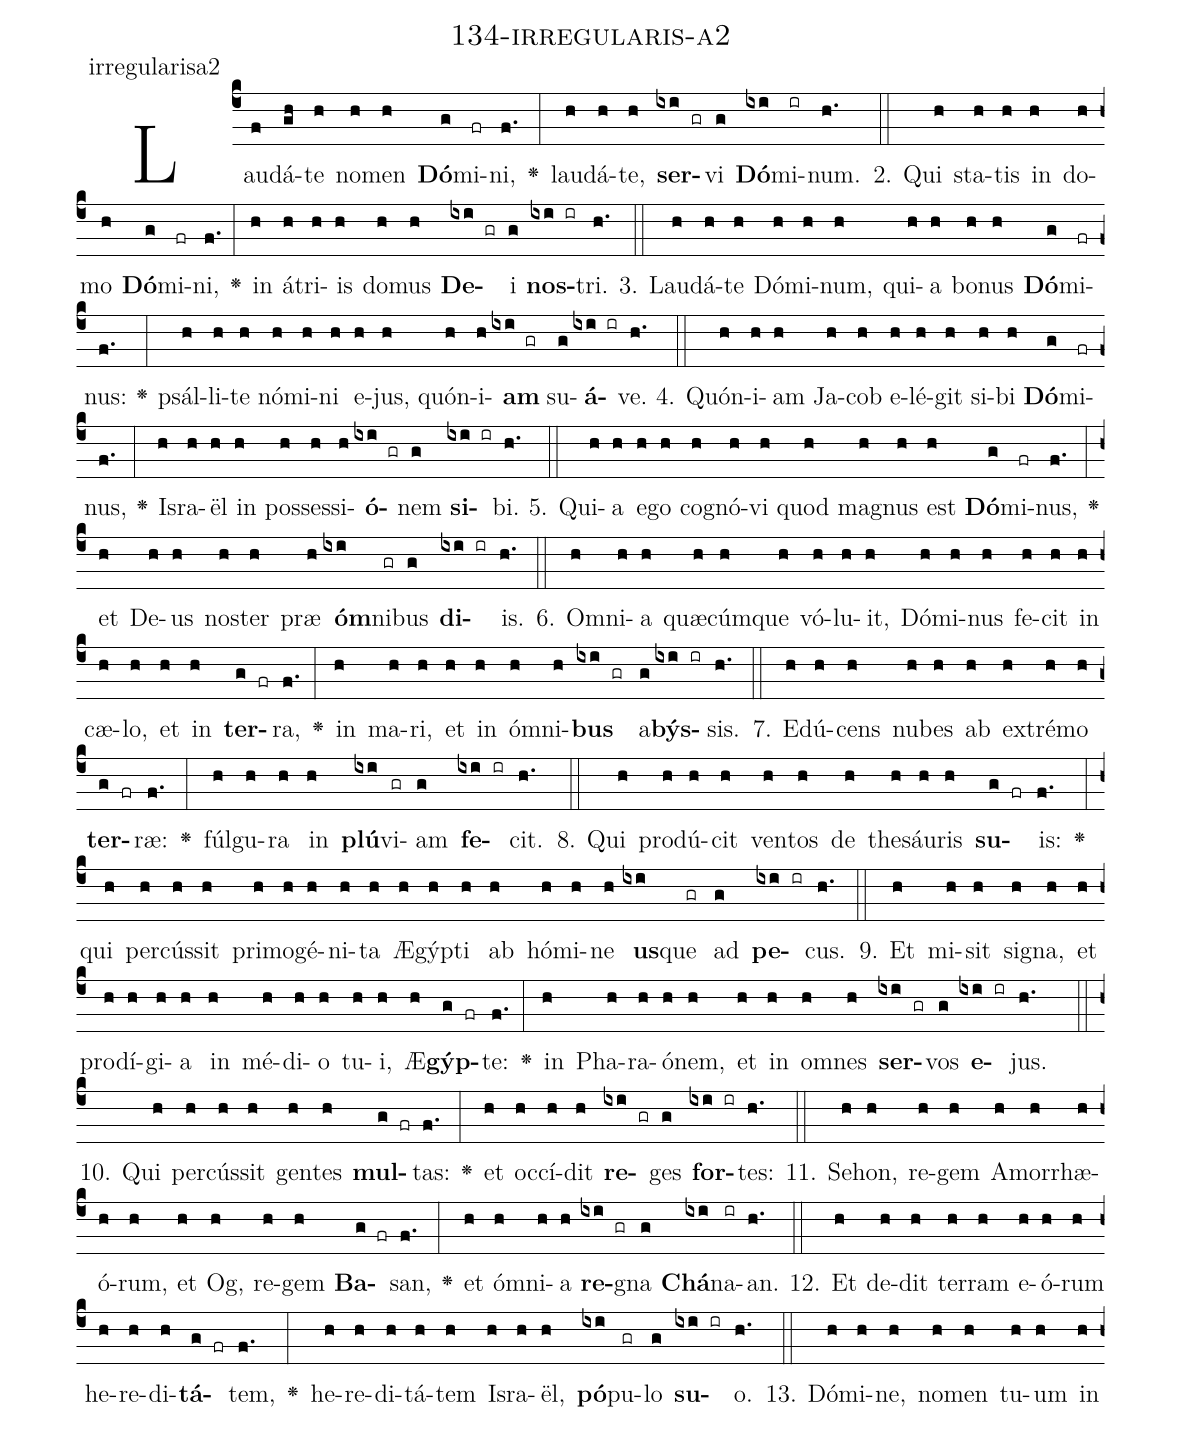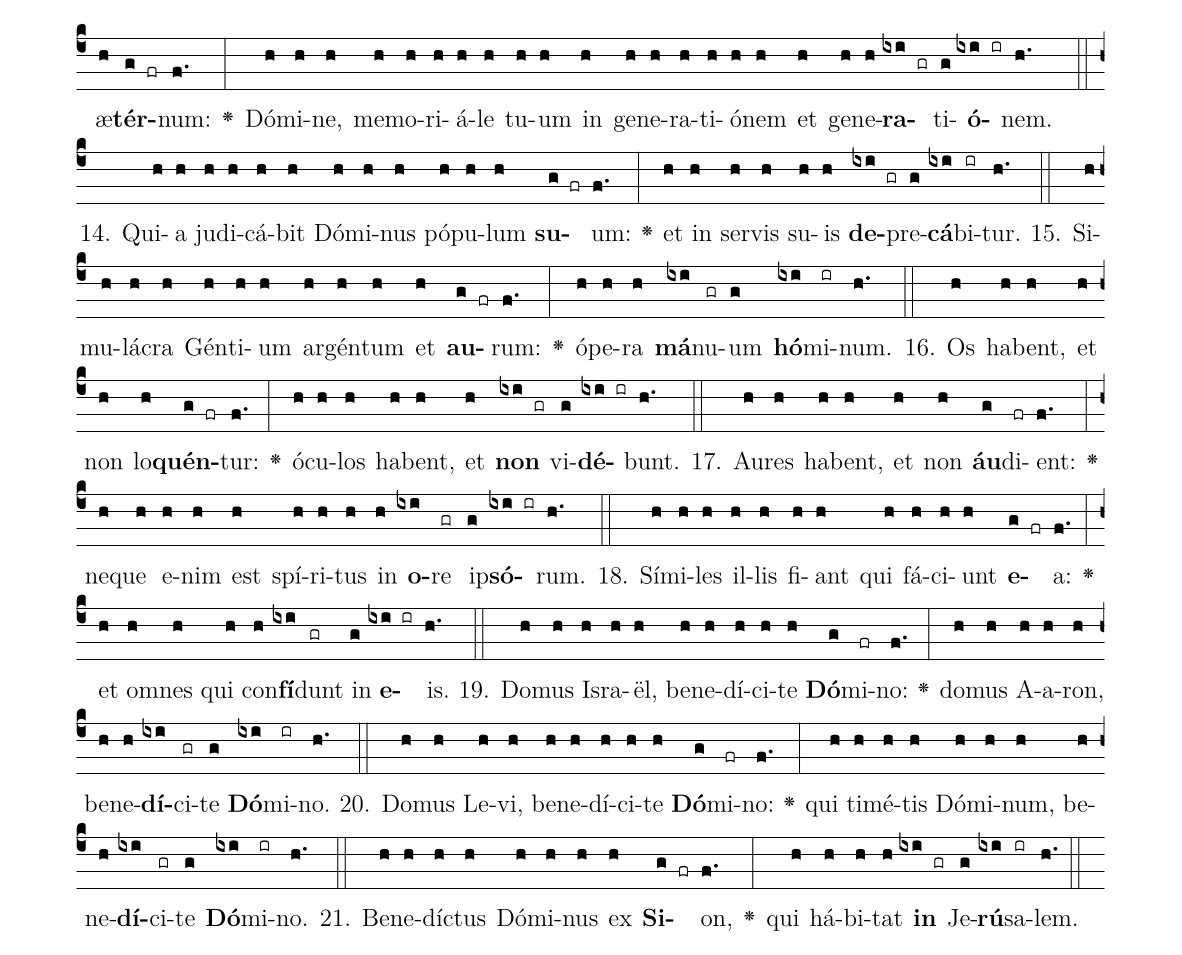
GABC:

name: 134-irregularis-a2;
annotation: irregularisa2;
%%
(c4)Lau(f)dá(gh)te(h) no(h)men(h) <b>Dó</b>(g)mi(fr)ni,(f.) <v>\greheightstar</v>(:) lau(h)dá(h)te,(h) <b>ser</b>(ixi gr)vi(g) <b>Dó</b>(ixi)mi(ir)num.(h.) (::)
2. Qui(h) sta(h)tis(h) in(h) do(h)mo(h) <b>Dó</b>(g)mi(fr)ni,(f.) <v>\greheightstar</v>(:) in(h) á(h)tri(h)is(h) do(h)mus(h) <b>De</b>(ixi gr)i(g) <b>nos</b>(ixi ir)tri.(h.) (::)
3. Lau(h)dá(h)te(h) Dó(h)mi(h)num,(h) qui(h)a(h) bo(h)nus(h) <b>Dó</b>(g)mi(fr)nus:(f.) <v>\greheightstar</v>(:) psál(h)li(h)te(h) nó(h)mi(h)ni(h) e(h)jus,(h) quón(h)i(h)<b>am</b>(ixi gr) su(g)<b>á</b>(ixi ir)ve.(h.) (::)
4. Quón(h)i(h)am(h) Ja(h)cob(h) e(h)lé(h)git(h) si(h)bi(h) <b>Dó</b>(g)mi(fr)nus,(f.) <v>\greheightstar</v>(:) Is(h)ra(h)ël(h) in(h) pos(h)ses(h)si(h)<b>ó</b>(ixi gr)nem(g) <b>si</b>(ixi ir)bi.(h.) (::)
5. Qui(h)a(h) e(h)go(h) co(h)gnó(h)vi(h) quod(h) ma(h)gnus(h) est(h) <b>Dó</b>(g)mi(fr)nus,(f.) <v>\greheightstar</v>(:) et(h) De(h)us(h) nos(h)ter(h) præ(h) <b>óm</b>(ixi)ni(gr)bus(g) <b>di</b>(ixi ir)is.(h.) (::)
6. Om(h)ni(h)a(h) quæ(h)cúm(h)que(h) vó(h)lu(h)it,(h) Dó(h)mi(h)nus(h) fe(h)cit(h) in(h) cæ(h)lo,(h) et(h) in(h) <b>ter</b>(g fr)ra,(f.) <v>\greheightstar</v>(:) in(h) ma(h)ri,(h) et(h) in(h) óm(h)ni(h)<b>bus</b>(ixi gr) a(g)<b>býs</b>(ixi ir)sis.(h.) (::)
7. E(h)dú(h)cens(h) nu(h)bes(h) ab(h) ex(h)tré(h)mo(h) <b>ter</b>(g fr)ræ:(f.) <v>\greheightstar</v>(:) fúl(h)gu(h)ra(h) in(h) <b>plú</b>(ixi)vi(gr)am(g) <b>fe</b>(ixi ir)cit.(h.) (::)
8. Qui(h) pro(h)dú(h)cit(h) ven(h)tos(h) de(h) the(h)sáu(h)ris(h) <b>su</b>(g fr)is:(f.) <v>\greheightstar</v>(:) qui(h) per(h)cús(h)sit(h) pri(h)mo(h)gé(h)ni(h)ta(h) Æ(h)gýp(h)ti(h) ab(h) hó(h)mi(h)ne(h) <b>us</b>(ixi)que(gr) ad(g) <b>pe</b>(ixi ir)cus.(h.) (::)
9. Et(h) mi(h)sit(h) si(h)gna,(h) et(h) prod(h)í(h)gi(h)a(h) in(h) mé(h)di(h)o(h) tu(h)i,(h) Æ(h)<b>gýp</b>(g fr)te:(f.) <v>\greheightstar</v>(:) in(h) Pha(h)ra(h)ó(h)nem,(h) et(h) in(h) om(h)nes(h) <b>ser</b>(ixi gr)vos(g) <b>e</b>(ixi ir)jus.(h.) (::)
10. Qui(h) per(h)cús(h)sit(h) gen(h)tes(h) <b>mul</b>(g fr)tas:(f.) <v>\greheightstar</v>(:) et(h) oc(h)cí(h)dit(h) <b>re</b>(ixi gr)ges(g) <b>for</b>(ixi ir)tes:(h.) (::)
11. Se(h)hon,(h) re(h)gem(h) A(h)mor(h)rhæ(h)ó(h)rum,(h) et(h) Og,(h) re(h)gem(h) <b>Ba</b>(g fr)san,(f.) <v>\greheightstar</v>(:) et(h) óm(h)ni(h)a(h) <b>re</b>(ixi gr)gna(g) <b>Chá</b>(ixi)na(ir)an.(h.) (::)
12. Et(h) de(h)dit(h) ter(h)ram(h) e(h)ó(h)rum(h) he(h)re(h)di(h)<b>tá</b>(g fr)tem,(f.) <v>\greheightstar</v>(:) he(h)re(h)di(h)tá(h)tem(h) Is(h)ra(h)ël,(h) <b>pó</b>(ixi)pu(gr)lo(g) <b>su</b>(ixi ir)o.(h.) (::)
13. Dó(h)mi(h)ne,(h) no(h)men(h) tu(h)um(h) in(h) æ(h)<b>tér</b>(g fr)num:(f.) <v>\greheightstar</v>(:) Dó(h)mi(h)ne,(h) me(h)mo(h)ri(h)á(h)le(h) tu(h)um(h) in(h) ge(h)ne(h)ra(h)ti(h)ó(h)nem(h) et(h) ge(h)ne(h)<b>ra</b>(ixi gr)ti(g)<b>ó</b>(ixi ir)nem.(h.) (::)
14. Qui(h)a(h) ju(h)di(h)cá(h)bit(h) Dó(h)mi(h)nus(h) pó(h)pu(h)lum(h) <b>su</b>(g fr)um:(f.) <v>\greheightstar</v>(:) et(h) in(h) ser(h)vis(h) su(h)is(h) <b>de</b>(ixi gr)pre(g)<b>cá</b>(ixi)bi(ir)tur.(h.) (::)
15. Si(h)mu(h)lá(h)cra(h) Gén(h)ti(h)um(h) ar(h)gén(h)tum(h) et(h) <b>au</b>(g fr)rum:(f.) <v>\greheightstar</v>(:) ó(h)pe(h)ra(h) <b>má</b>(ixi)nu(gr)um(g) <b>hó</b>(ixi)mi(ir)num.(h.) (::)
16. Os(h) ha(h)bent,(h) et(h) non(h) lo(h)<b>quén</b>(g fr)tur:(f.) <v>\greheightstar</v>(:) ó(h)cu(h)los(h) ha(h)bent,(h) et(h) <b>non</b>(ixi gr) vi(g)<b>dé</b>(ixi ir)bunt.(h.) (::)
17. Au(h)res(h) ha(h)bent,(h) et(h) non(h) <b>áu</b>(g)di(fr)ent:(f.) <v>\greheightstar</v>(:) ne(h)que(h) e(h)nim(h) est(h) spí(h)ri(h)tus(h) in(h) <b>o</b>(ixi)re(gr) ip(g)<b>só</b>(ixi ir)rum.(h.) (::)
18. Sí(h)mi(h)les(h) il(h)lis(h) fi(h)ant(h) qui(h) fá(h)ci(h)unt(h) <b>e</b>(g fr)a:(f.) <v>\greheightstar</v>(:) et(h) om(h)nes(h) qui(h) con(h)<b>fí</b>(ixi)dunt(gr) in(g) <b>e</b>(ixi ir)is.(h.) (::)
19. Do(h)mus(h) Is(h)ra(h)ël,(h) be(h)ne(h)dí(h)ci(h)te(h) <b>Dó</b>(g)mi(fr)no:(f.) <v>\greheightstar</v>(:) do(h)mus(h) A(h)a(h)ron,(h) be(h)ne(h)<b>dí</b>(ixi)ci(gr)te(g) <b>Dó</b>(ixi)mi(ir)no.(h.) (::)
20. Do(h)mus(h) Le(h)vi,(h) be(h)ne(h)dí(h)ci(h)te(h) <b>Dó</b>(g)mi(fr)no:(f.) <v>\greheightstar</v>(:) qui(h) ti(h)mé(h)tis(h) Dó(h)mi(h)num,(h) be(h)ne(h)<b>dí</b>(ixi)ci(gr)te(g) <b>Dó</b>(ixi)mi(ir)no.(h.) (::)
21. Be(h)ne(h)díc(h)tus(h) Dó(h)mi(h)nus(h) ex(h) <b>Si</b>(g fr)on,(f.) <v>\greheightstar</v>(:) qui(h) há(h)bi(h)tat(h) <b>in</b>(ixi gr) Je(g)<b>rú</b>(ixi)sa(ir)lem.(h.) (::)
